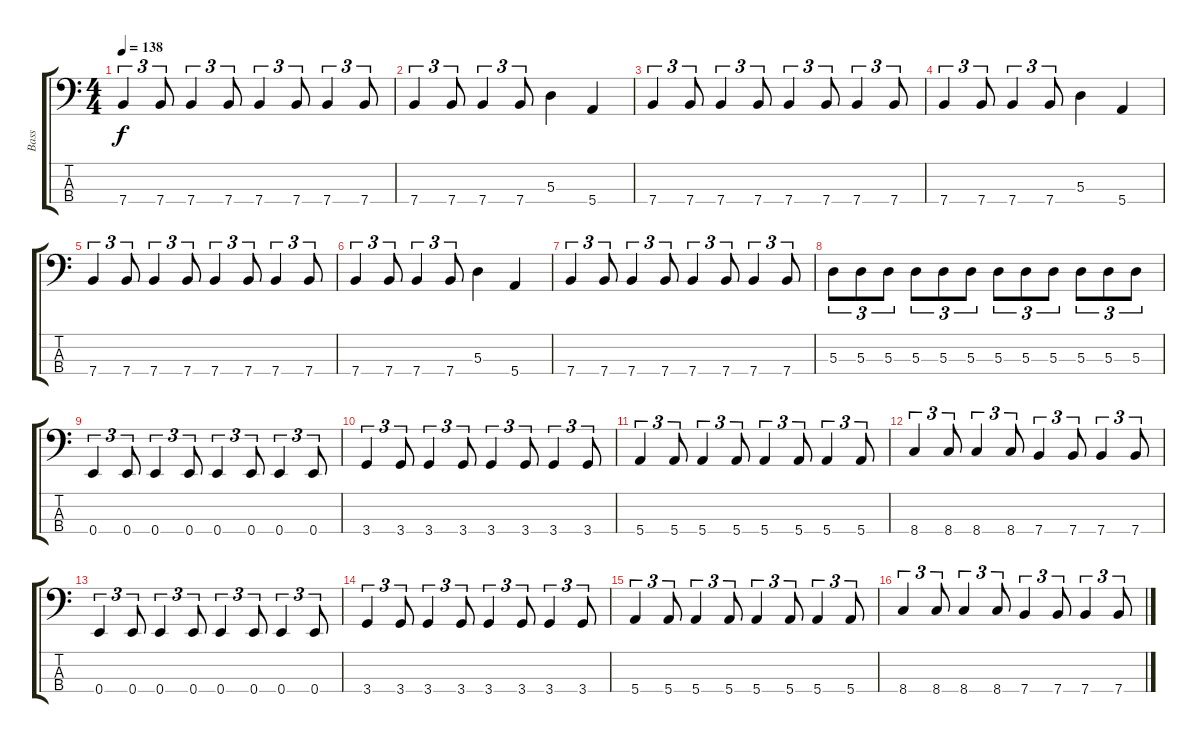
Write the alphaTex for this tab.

\track ("Bass" "Bass") {instrument electricbasspick}
\staff {score tabs}
\tuning (G2 D2 A1 E1) {hide}
\ts (4 4)
\tempo 138
\clef f4
\ks c
7.4.4{tu (3 2) dy f} 7.4.8{tu (3 2)} 7.4.4{tu (3 2)} 7.4.8{tu (3 2)} 7.4.4{tu (3 2)} 7.4.8{tu (3 2)} 7.4.4{tu (3 2)} 7.4.8{tu (3 2)} |
7.4.4{tu (3 2)} 7.4.8{tu (3 2)} 7.4.4{tu (3 2)} 7.4.8{tu (3 2)} 5.3.4 5.4.4 |
7.4.4{tu (3 2)} 7.4.8{tu (3 2)} 7.4.4{tu (3 2)} 7.4.8{tu (3 2)} 7.4.4{tu (3 2)} 7.4.8{tu (3 2)} 7.4.4{tu (3 2)} 7.4.8{tu (3 2)} |
7.4.4{tu (3 2)} 7.4.8{tu (3 2)} 7.4.4{tu (3 2)} 7.4.8{tu (3 2)} 5.3.4 5.4.4 |
7.4.4{tu (3 2)} 7.4.8{tu (3 2)} 7.4.4{tu (3 2)} 7.4.8{tu (3 2)} 7.4.4{tu (3 2)} 7.4.8{tu (3 2)} 7.4.4{tu (3 2)} 7.4.8{tu (3 2)} |
7.4.4{tu (3 2)} 7.4.8{tu (3 2)} 7.4.4{tu (3 2)} 7.4.8{tu (3 2)} 5.3.4 5.4.4 |
7.4.4{tu (3 2)} 7.4.8{tu (3 2)} 7.4.4{tu (3 2)} 7.4.8{tu (3 2)} 7.4.4{tu (3 2)} 7.4.8{tu (3 2)} 7.4.4{tu (3 2)} 7.4.8{tu (3 2)} |
5.3.8{tu (3 2)} 5.3.8{tu (3 2)} 5.3.8{tu (3 2)} 5.3.8{tu (3 2)} 5.3.8{tu (3 2)} 5.3.8{tu (3 2)} 5.3.8{tu (3 2)} 5.3.8{tu (3 2)} 5.3.8{tu (3 2)} 5.3.8{tu (3 2)} 5.3.8{tu (3 2)} 5.3.8{tu (3 2)} |
0.4.4{tu (3 2)} 0.4.8{tu (3 2)} 0.4.4{tu (3 2)} 0.4.8{tu (3 2)} 0.4.4{tu (3 2)} 0.4.8{tu (3 2)} 0.4.4{tu (3 2)} 0.4.8{tu (3 2)} |
3.4.4{tu (3 2)} 3.4.8{tu (3 2)} 3.4.4{tu (3 2)} 3.4.8{tu (3 2)} 3.4.4{tu (3 2)} 3.4.8{tu (3 2)} 3.4.4{tu (3 2)} 3.4.8{tu (3 2)} |
5.4.4{tu (3 2)} 5.4.8{tu (3 2)} 5.4.4{tu (3 2)} 5.4.8{tu (3 2)} 5.4.4{tu (3 2)} 5.4.8{tu (3 2)} 5.4.4{tu (3 2)} 5.4.8{tu (3 2)} |
8.4.4{tu (3 2)} 8.4.8{tu (3 2)} 8.4.4{tu (3 2)} 8.4.8{tu (3 2)} 7.4.4{tu (3 2)} 7.4.8{tu (3 2)} 7.4.4{tu (3 2)} 7.4.8{tu (3 2)} |
0.4.4{tu (3 2)} 0.4.8{tu (3 2)} 0.4.4{tu (3 2)} 0.4.8{tu (3 2)} 0.4.4{tu (3 2)} 0.4.8{tu (3 2)} 0.4.4{tu (3 2)} 0.4.8{tu (3 2)} |
3.4.4{tu (3 2)} 3.4.8{tu (3 2)} 3.4.4{tu (3 2)} 3.4.8{tu (3 2)} 3.4.4{tu (3 2)} 3.4.8{tu (3 2)} 3.4.4{tu (3 2)} 3.4.8{tu (3 2)} |
5.4.4{tu (3 2)} 5.4.8{tu (3 2)} 5.4.4{tu (3 2)} 5.4.8{tu (3 2)} 5.4.4{tu (3 2)} 5.4.8{tu (3 2)} 5.4.4{tu (3 2)} 5.4.8{tu (3 2)} |
8.4.4{tu (3 2)} 8.4.8{tu (3 2)} 8.4.4{tu (3 2)} 8.4.8{tu (3 2)} 7.4.4{tu (3 2)} 7.4.8{tu (3 2)} 7.4.4{tu (3 2)} 7.4.8{tu (3 2)}
